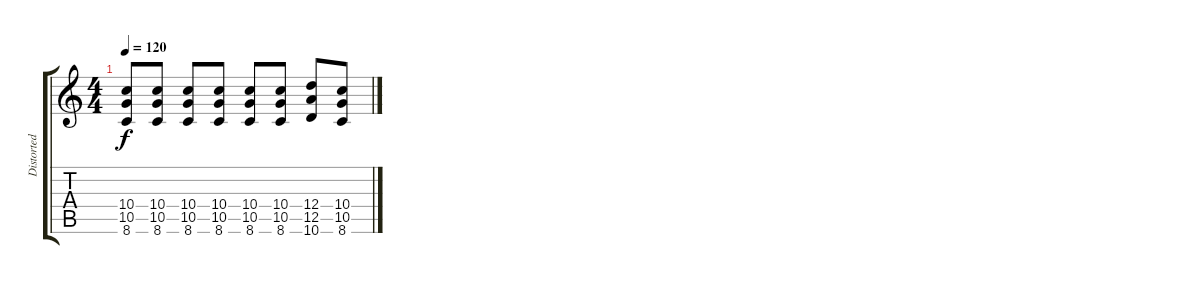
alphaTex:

\track ("Distorted Guitar" "Distorted ") {instrument distortionguitar}
\staff {score tabs}
\tuning (E4 B3 G3 D3 A2 E2) {hide}
\ts (4 4)
\tempo 120
\clef g2
\ks c
(10.4 10.5 8.6).8{dy f} (10.4 10.5 8.6).8 (10.4 10.5 8.6).8 (10.4 10.5 8.6).8 (10.4 10.5 8.6).8 (10.4 10.5 8.6).8 (12.4 12.5 10.6).8 (10.4 10.5 8.6).8
